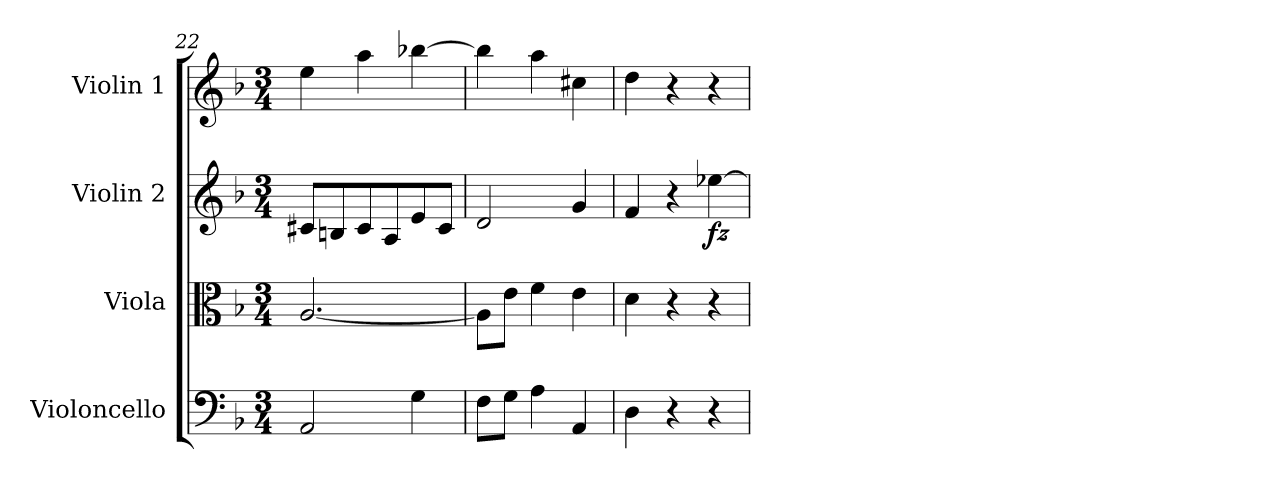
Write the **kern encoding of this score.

**kern	**kern	**kern	**dynam	**kern
*part4	*part3	*part2	*part2	*part1
*staff4	*staff3	*staff2	*staff2	*staff1
*I"Violoncello	*I"Viola	*I"Violin 2	*	*I"Violin 1
*I'Vc	*I'Vla	*I'Vln	*	*I'Vln
*clefF4	*clefC3	*clefG2	*	*clefG2
*k[b-]	*k[b-]	*k[b-]	*	*k[b-]
*M3/4	*M3/4	*M3/4	*	*M3/4
=22	=22	=22	=22	=22
2AA/	[2.A/	8c#X/L	.	4ee\
.	.	8Bn/	.	.
.	.	8c#/	.	4aa\
.	.	8A/	.	.
4G\	.	8e/	.	[4bb-X\
.	.	8c#/J	.	.
!!LO:PB:g=z
=23	=23	=23	=23	=23
8F\L	8A\L]	2d/	.	4bb-\]
8G\J	8e\J	.	.	.
4A\	4f\	.	.	4aa\
4AA/	4e\	4g/	.	4cc#X\
!!LO:LB:g=z
=24	=24	=24	=24	=24
4D\	4d\	4f/	.	4dd\
4r	4r	4r	.	4r
!	!	!	!LO:DY:b	!
4r	4r	[4ee-X\	fz	4r
=	=	=	=	=
*-	*-	*-	*-	*-
